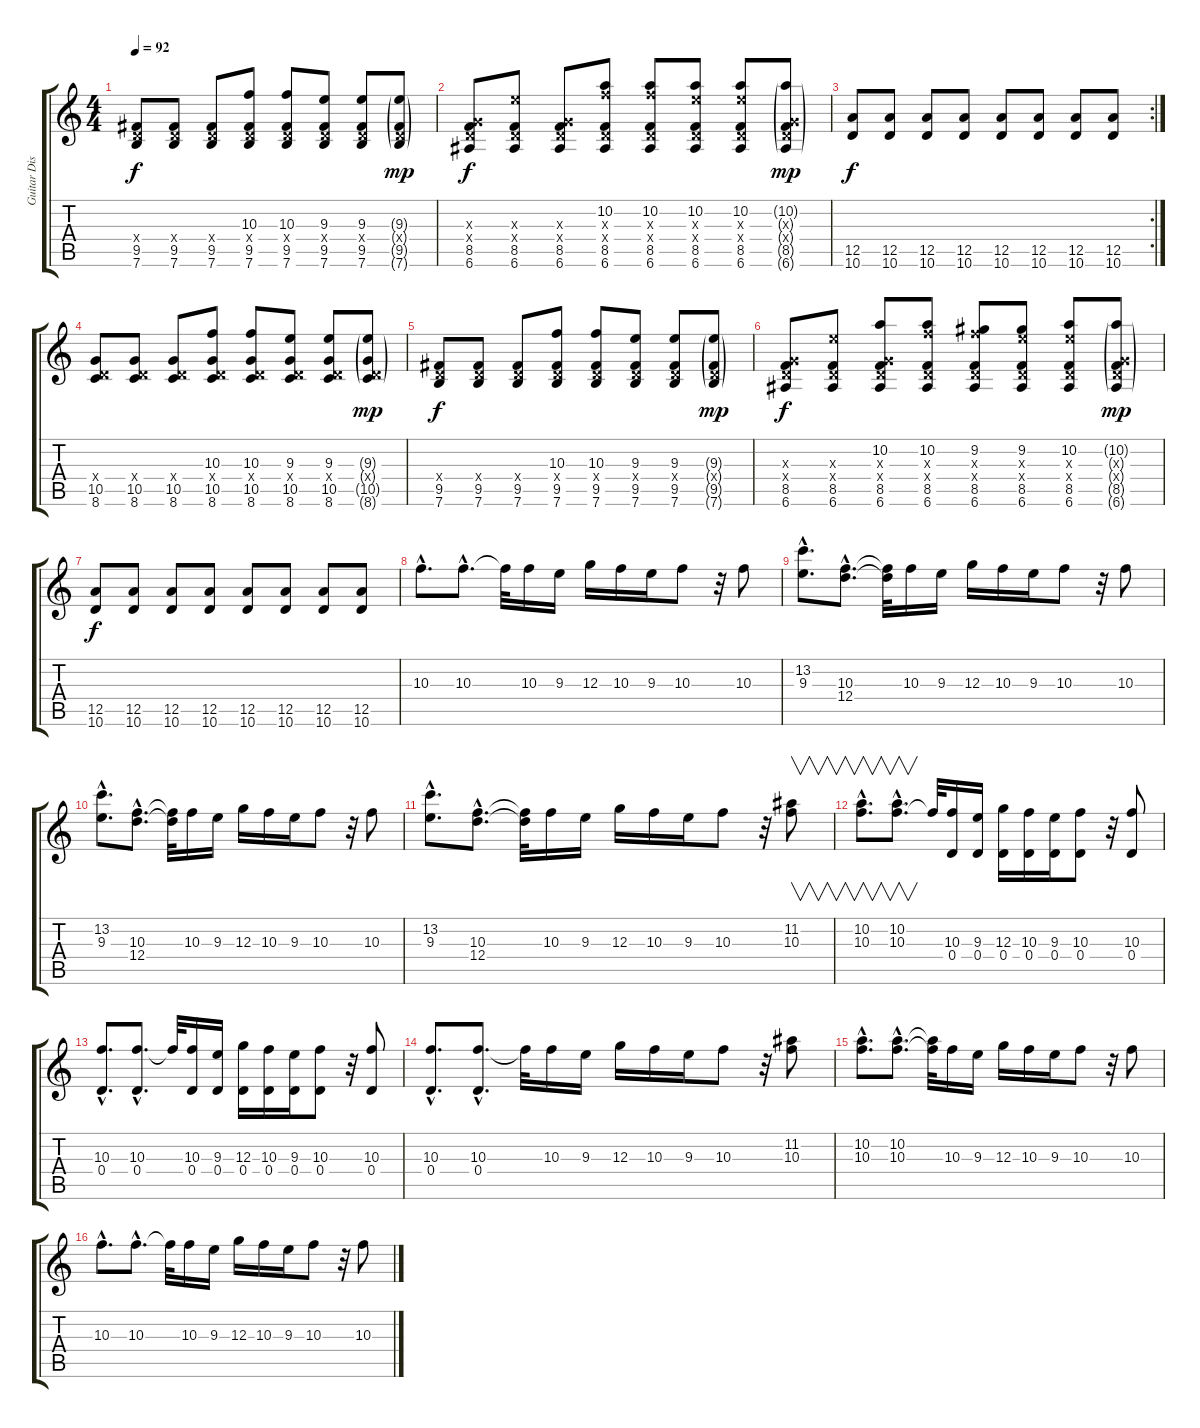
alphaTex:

\track ("Guitar Distorsion" "Guitar Dis") {instrument distortionguitar}
\staff {score tabs}
\tuning (E4 B3 G3 D3 A2 E2) {hide}
\ts (4 4)
\tempo 92
\clef g2
\ks c
(0.4{x} 9.5 7.6).8{dy f} (0.4{x} 9.5 7.6).8 (0.4{x} 9.5 7.6).8 (10.3 0.4{x} 9.5 7.6).8 (10.3 0.4{x} 9.5 7.6).8 (9.3 0.4{x} 9.5 7.6).8 (9.3 0.4{x} 9.5 7.6).8 (9.3{g} 0.4{g x} 9.5{g} 7.6{g}).8{dy mp} |
(0.3{x} 0.4{x} 8.5 6.6).8{dy f} (9.3{x} 0.4{x} 8.5 6.6).8 (0.3{x} 0.4{x} 8.5 6.6).8 (10.2 10.3{x} 0.4{x} 8.5 6.6).8 (10.2 10.3{x} 0.4{x} 8.5 6.6).8 (10.2 9.3{x} 0.4{x} 8.5 6.6).8 (10.2 9.3{x} 0.4{x} 8.5 6.6).8 (10.2{g} 0.3{g x} 0.4{g x} 8.5{g} 6.6{g}).8{dy mp} |
\rc 2
(12.5 10.6).8{dy f} (12.5 10.6).8 (12.5 10.6).8 (12.5 10.6).8 (12.5 10.6).8 (12.5 10.6).8 (12.5 10.6).8 (12.5 10.6).8 |
(0.4{x} 10.5 8.6).8 (0.4{x} 10.5 8.6).8 (0.4{x} 10.5 8.6).8 (10.3 0.4{x} 10.5 8.6).8 (10.3 0.4{x} 10.5 8.6).8 (9.3 0.4{x} 10.5 8.6).8 (9.3 0.4{x} 10.5 8.6).8 (9.3{g} 0.4{g x} 10.5{g} 8.6{g}).8{dy mp} |
(0.4{x} 9.5 7.6).8{dy f} (0.4{x} 9.5 7.6).8 (0.4{x} 9.5 7.6).8 (10.3 0.4{x} 9.5 7.6).8 (10.3 0.4{x} 9.5 7.6).8 (9.3 0.4{x} 9.5 7.6).8 (9.3 0.4{x} 9.5 7.6).8 (9.3{g} 0.4{g x} 9.5{g} 7.6{g}).8{dy mp} |
(0.3{x} 0.4{x} 8.5 6.6).8{dy f} (9.3{x} 0.4{x} 8.5 6.6).8 (10.2 0.3{x} 0.4{x} 8.5 6.6).8 (10.2 10.3{x} 0.4{x} 8.5 6.6).8 (9.2 10.3{x} 0.4{x} 8.5 6.6).8 (9.2 9.3{x} 0.4{x} 8.5 6.6).8 (10.2 9.3{x} 0.4{x} 8.5 6.6).8 (10.2{g} 0.3{g x} 0.4{g x} 8.5{g} 6.6{g}).8{dy mp} |
(12.5 10.6).8{dy f} (12.5 10.6).8 (12.5 10.6).8 (12.5 10.6).8 (12.5 10.6).8 (12.5 10.6).8 (12.5 10.6).8 (12.5 10.6).8 |
10.3{hac}.8{d} 10.3{hac}.8{d} 10.3{t}.32 10.3.16 9.3.16 12.3.16 10.3.16 9.3.16 10.3.8 r.32 10.3.8 |
(13.2{hac} 9.3{hac}).8{d} (10.3{hac} 12.4{hac}).8{d} (10.3{t} 12.4{t}).32 10.3.16 9.3.16 12.3.16 10.3.16 9.3.16 10.3.8 r.32 10.3.8 |
(13.2{hac} 9.3{hac}).8{d} (10.3{hac} 12.4{hac}).8{d} (10.3{t} 12.4{t}).32 10.3.16 9.3.16 12.3.16 10.3.16 9.3.16 10.3.8 r.32 10.3.8 |
(13.2{hac} 9.3{hac}).8{d} (10.3{hac} 12.4{hac}).8{d} (10.3{t} 12.4{t}).32 10.3.16 9.3.16 12.3.16 10.3.16 9.3.16 10.3.8 r.32 (11.2 10.3).8{v} |
(10.2{hac} 10.3{hac}).8{v d} (10.2{hac} 10.3{hac}).8{v d} 10.3{t}.32 (10.3 0.4).16 (9.3 0.4).16 (12.3 0.4).16 (10.3 0.4).16 (9.3 0.4).16 (10.3 0.4).8 r.32 (10.3 0.4).8 |
(10.3{hac} 0.4{hac}).8{d} (10.3{hac} 0.4{hac}).8{d} 10.3{t}.32 (10.3 0.4).16 (9.3 0.4).16 (12.3 0.4).16 (10.3 0.4).16 (9.3 0.4).16 (10.3 0.4).8 r.32 (10.3 0.4).8 |
(10.3{hac} 0.4{hac}).8{d} (10.3{hac} 0.4{hac}).8{d} 10.3{t}.32 10.3.16 9.3.16 12.3.16 10.3.16 9.3.16 10.3.8 r.32 (11.2 10.3).8 |
(10.2{hac} 10.3{hac}).8{d} (10.2{hac} 10.3{hac}).8{d} (10.2{t} 10.3{t}).32 10.3.16 9.3.16 12.3.16 10.3.16 9.3.16 10.3.8 r.32 10.3.8 |
10.3{hac}.8{d} 10.3{hac}.8{d} 10.3{t}.32 10.3.16 9.3.16 12.3.16 10.3.16 9.3.16 10.3.8 r.32 10.3.8
